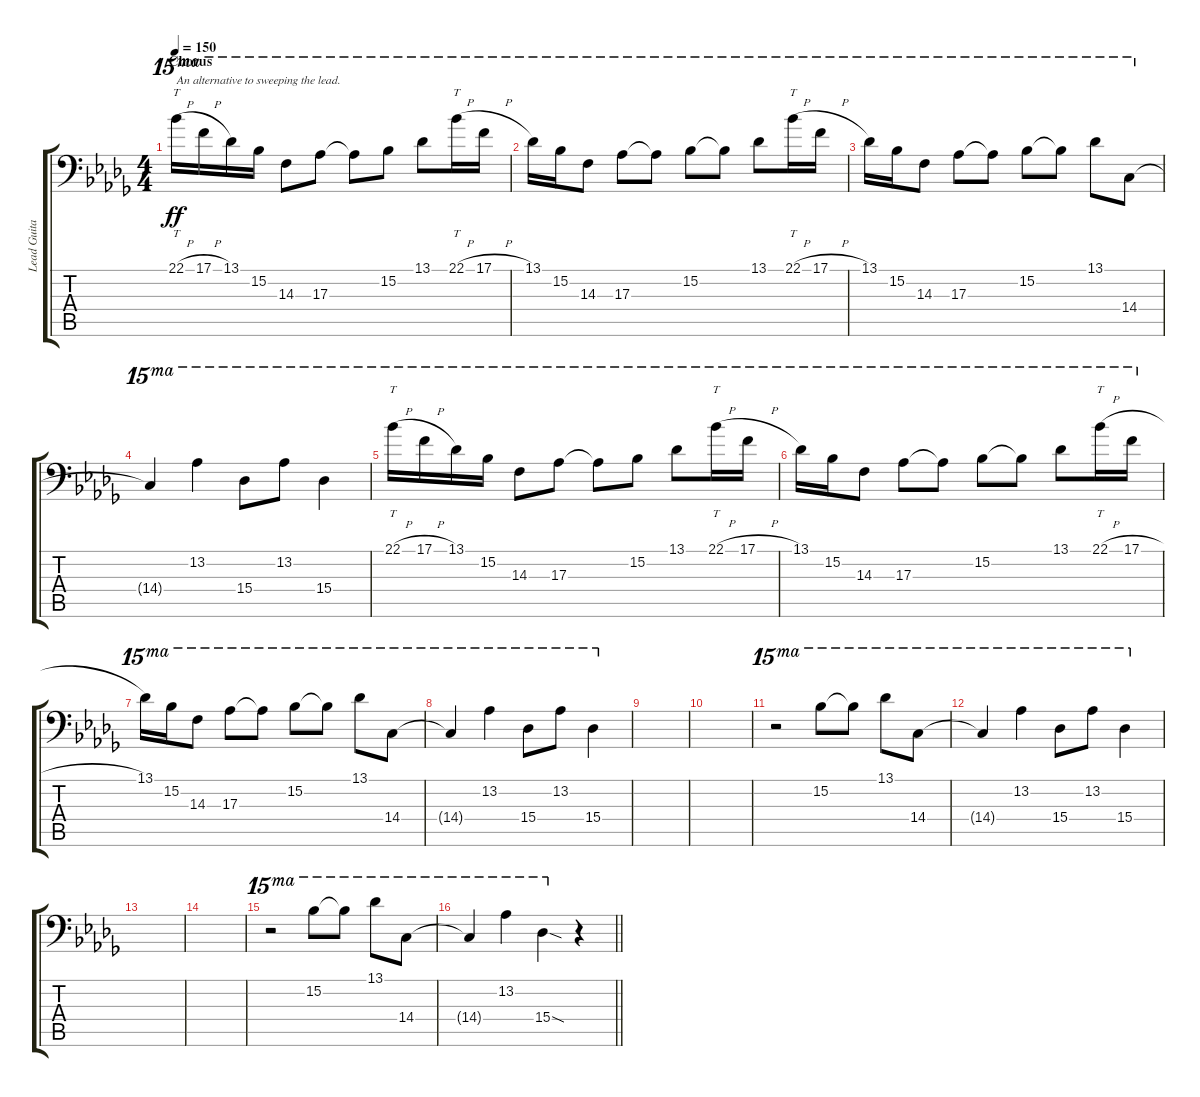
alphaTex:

\track ("Lead Guitar 2" "Lead Guita") {instrument overdrivenguitar}
\staff {score tabs}
\tuning (C4 G3 Eb3 Bb2 F2 Bb1) {hide}
\ts (4 4)
\section ("" "Chorus")
\tempo 150
\clef f4
\ks bbminor
22.1{h}.16{tt ot 15ma txt "An alternative to sweeping the lead." dy ff volume 0} 17.1{h}.16{ot 15ma} 13.1.16{ot 15ma} 15.2.16{ot 15ma} 14.3.8{ot 15ma} 17.3.8{ot 15ma} 17.3{t}.8{ot 15ma} 15.2.8{ot 15ma} 13.1.8{ot 15ma} 22.1{h}.16{tt ot 15ma} 17.1{h}.16{ot 15ma} |
13.1.16{ot 15ma} 15.2.16{ot 15ma} 14.3.8{ot 15ma} 17.3.8{ot 15ma} 17.3{t}.8{ot 15ma} 15.2.8{ot 15ma} 15.2{t}.8{ot 15ma} 13.1.8{ot 15ma} 22.1{h}.16{tt ot 15ma} 17.1{h}.16{ot 15ma} |
13.1.16{ot 15ma} 15.2.16{ot 15ma} 14.3.8{ot 15ma} 17.3.8{ot 15ma} 17.3{t}.8{ot 15ma} 15.2.8{ot 15ma} 15.2{t}.8{ot 15ma} 13.1.8{ot 15ma} 14.4.8{ot 15ma} |
14.4{t}.4{ot 15ma} 13.2.4{ot 15ma} 15.4.8{ot 15ma} 13.2.8{ot 15ma} 15.4.4{ot 15ma} |
22.1{h}.16{tt ot 15ma} 17.1{h}.16{ot 15ma} 13.1.16{ot 15ma} 15.2.16{ot 15ma} 14.3.8{ot 15ma} 17.3.8{ot 15ma} 17.3{t}.8{ot 15ma} 15.2.8{ot 15ma} 13.1.8{ot 15ma} 22.1{h}.16{tt ot 15ma} 17.1{h}.16{ot 15ma} |
13.1.16{ot 15ma} 15.2.16{ot 15ma} 14.3.8{ot 15ma} 17.3.8{ot 15ma} 17.3{t}.8{ot 15ma} 15.2.8{ot 15ma} 15.2{t}.8{ot 15ma} 13.1.8{ot 15ma} 22.1{h}.16{tt ot 15ma} 17.1{h}.16{ot 15ma} |
13.1.16{ot 15ma} 15.2.16{ot 15ma} 14.3.8{ot 15ma} 17.3.8{ot 15ma} 17.3{t}.8{ot 15ma} 15.2.8{ot 15ma} 15.2{t}.8{ot 15ma} 13.1.8{ot 15ma} 14.4.8{ot 15ma} |
14.4{t}.4{ot 15ma} 13.2.4{ot 15ma} 15.4.8{ot 15ma} 13.2.8{ot 15ma} 15.4.4{ot 15ma} |
|
|
r.2{ot 15ma} 15.2.8{ot 15ma} 15.2{t}.8{ot 15ma} 13.1.8{ot 15ma} 14.4.8{ot 15ma} |
14.4{t}.4{ot 15ma} 13.2.4{ot 15ma} 15.4.8{ot 15ma} 13.2.8{ot 15ma} 15.4.4{ot 15ma} |
|
|
r.2{ot 15ma} 15.2.8{ot 15ma} 15.2{t}.8{ot 15ma} 13.1.8{ot 15ma} 14.4.8{ot 15ma} |
\barLineRight lightlight
14.4{t}.4{ot 15ma} 13.2.4{ot 15ma} 15.4{sod}.4{ot 15ma} r.4
